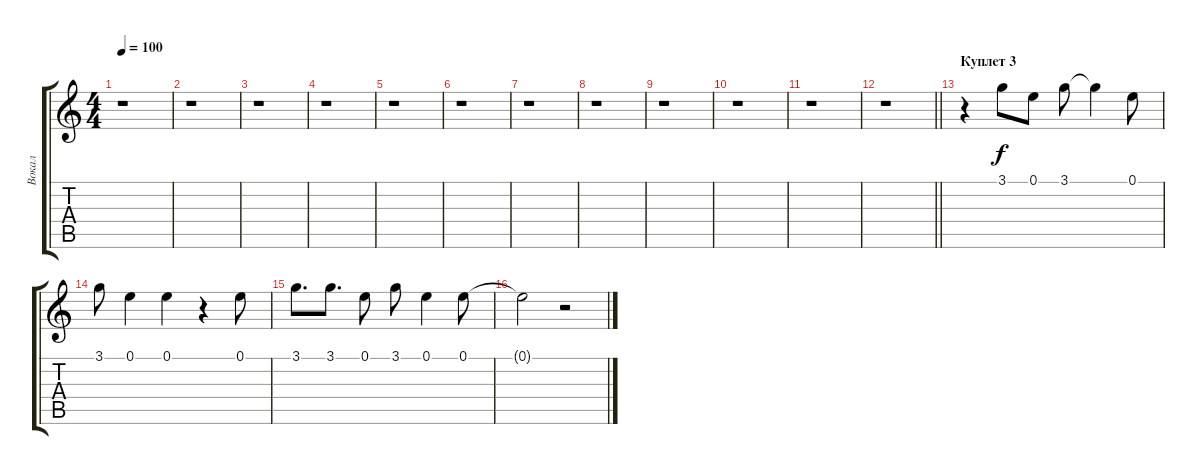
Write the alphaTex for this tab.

\track ("Вокал" "Вокал") {instrument acousticguitarsteel}
\staff {score tabs}
\tuning (E4 B3 G3 D3 A2 E2) {hide}
\ts (4 4)
\tempo 100
\clef g2
\ks c
r.1{dy f} |
r.1 |
r.1 |
r.1 |
r.1 |
r.1 |
r.1 |
r.1 |
r.1 |
r.1 |
r.1 |
\barLineRight lightlight
r.1 |
\section ("" "Куплет 3")
r.4 3.1.8 0.1.8 3.1.8 3.1{t}.4 0.1.8 |
3.1.8 0.1.4 0.1.4 r.4 0.1.8 |
3.1.8{d} 3.1.8{d} 0.1.8 3.1.8 0.1.4 0.1.8 |
0.1{t}.2 r.2
